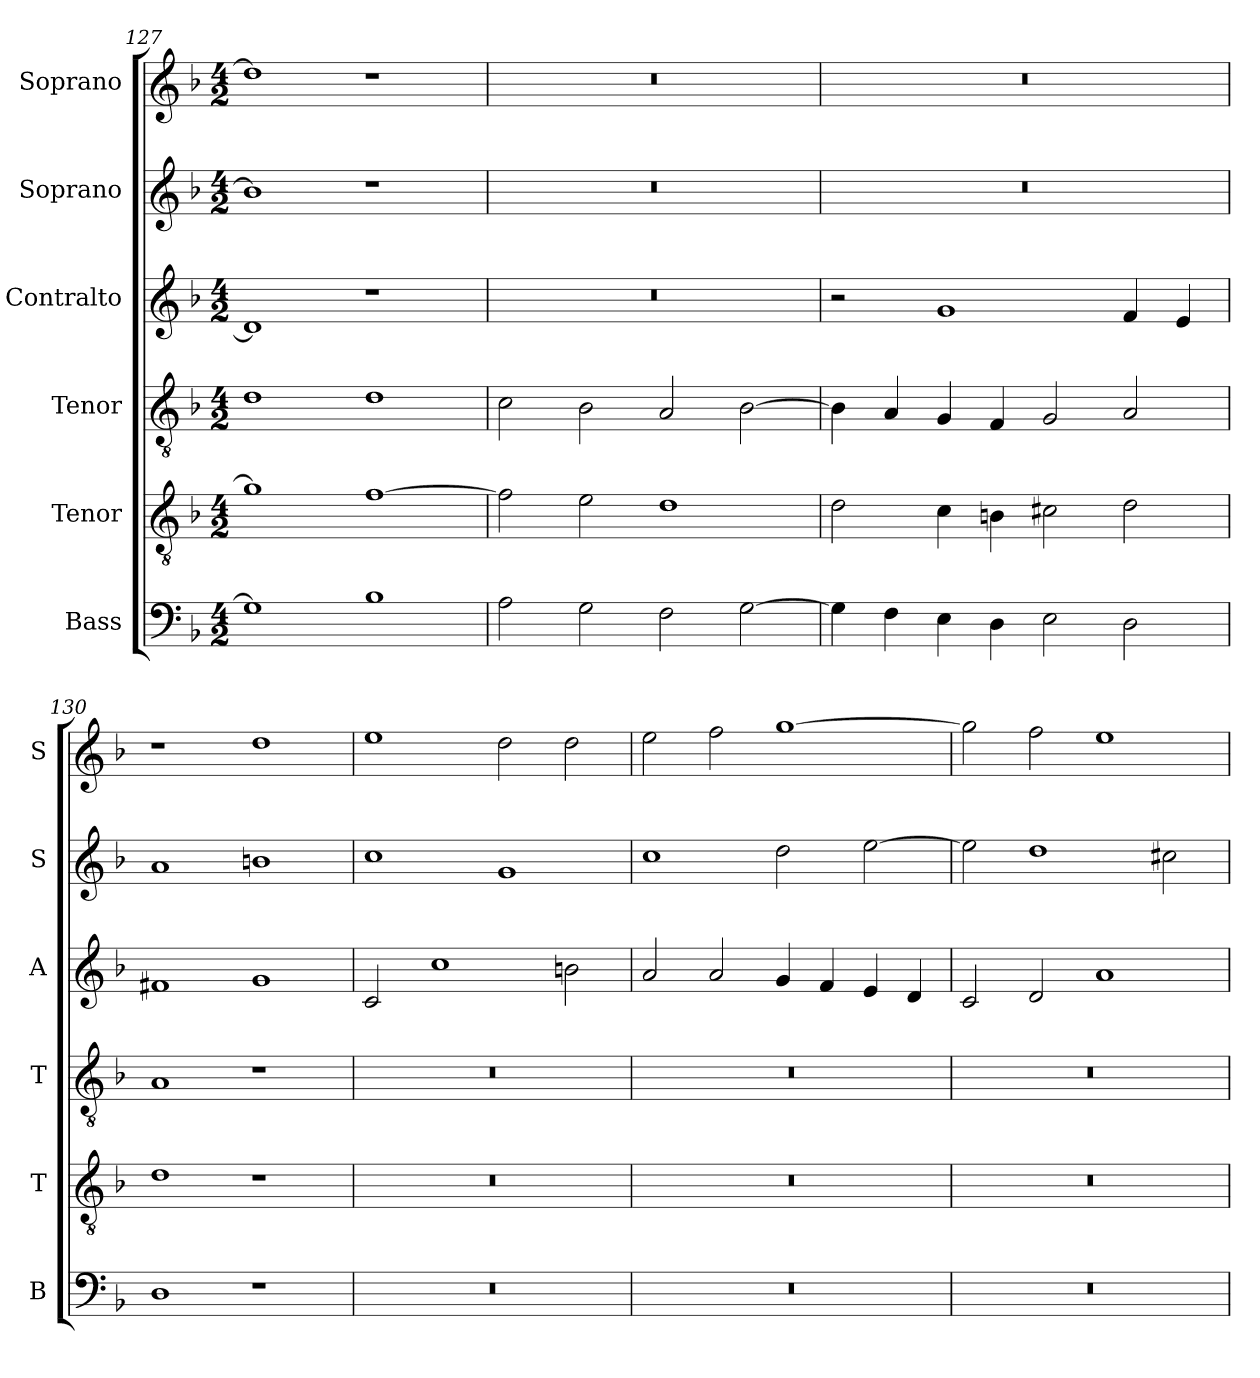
**kern	**kern	**kern	**kern	**kern	**kern
*part6	*part5	*part4	*part3	*part2	*part1
*staff6	*staff5	*staff4	*staff3	*staff2	*staff1
*I"Bass	*I"Tenor	*I"Tenor	*I"Contralto	*I"Soprano	*I"Soprano
*I'B	*I'T	*I'T	*I'A	*I'S	*I'S
*clefF4	*clefGv2	*clefGv2	*clefG2	*clefG2	*clefG2
*k[b-]	*k[b-]	*k[b-]	*k[b-]	*k[b-]	*k[b-]
*M4/2	*M4/2	*M4/2	*M4/2	*M4/2	*M4/2
=127	=127	=127	=127	=127	=127
1G]	1g]	1d	1d]	1b-]	1dd]
1B-	[1f	1d	1r	1r	1r
=128	=128	=128	=128	=128	=128
2A	2f]	2c	0r	0r	0r
2G	2e	2B-	.	.	.
2F	1d	2A	.	.	.
[2G	.	[2B-	.	.	.
=129	=129	=129	=129	=129	=129
4G]	2d	4B-]	2r	0r	0r
4F	.	4A	.	.	.
4E	4c	4G	1g	.	.
4D	4Bn	4F	.	.	.
2E	2c#X	2G	.	.	.
2D	2d	2A	4f	.	.
.	.	.	4e	.	.
=130	=130	=130	=130	=130	=130
1D	1d	1A	1f#X	1a	1r
1r	1r	1r	1g	1bn	1dd
=131	=131	=131	=131	=131	=131
0r	0r	0r	2c	1cc	1ee
.	.	.	1cc	.	.
.	.	.	.	1g	2dd
.	.	.	2bn	.	2dd
=132	=132	=132	=132	=132	=132
0r	0r	0r	2a	1cc	2ee
.	.	.	2a	.	2ff
.	.	.	4g	2dd	[1gg
.	.	.	4f	.	.
.	.	.	4e	[2ee	.
.	.	.	4d	.	.
=133	=133	=133	=133	=133	=133
0r	0r	0r	2c	2ee]	2gg]
.	.	.	2d	1dd	2ff
.	.	.	1a	.	1ee
.	.	.	.	2cc#X	.
=	=	=	=	=	=
*-	*-	*-	*-	*-	*-
